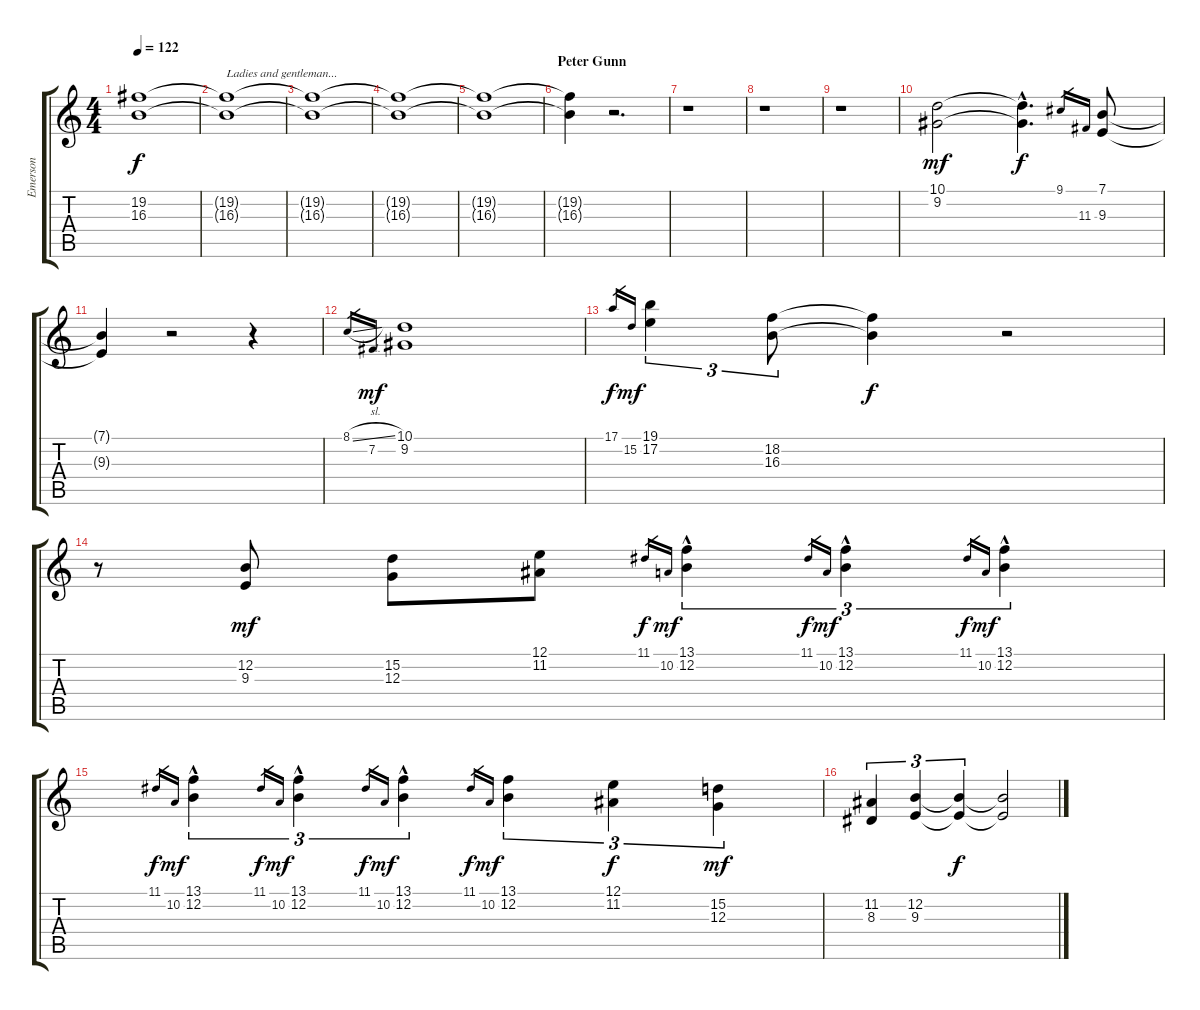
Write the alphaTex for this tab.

\track ("Emerson" "Emerson") {instrument lead8bassandlead}
\staff {score tabs}
\tuning (E4 B3 G3 D3 A2 E2) {hide}
\ts (4 4)
\tempo 122
\clef g2
\ks c
(19.2 16.3).1{dy f} |
(19.2{t} 16.3{t}).1{txt "Ladies and gentleman..."} |
(19.2{t} 16.3{t}).1 |
(19.2{t} 16.3{t}).1 |
(19.2{t} 16.3{t}).1 |
\section ("" "Peter Gunn")
(19.2{t} 16.3{t}).4 r.2{d} |
r.1 |
r.1 |
r.1 |
(10.1 9.2).2{dy mf} (10.1{hac t} 9.2{hac t}).4{d dy f} 9.1.16{gr} 11.3.16{gr} (7.1 9.3).8 |
(7.1{t} 9.3{t}).4 r.2 r.4 |
8.1{sl}.16{gr} 7.2.16{gr dy mf} (10.1 9.2).1 |
17.1.16{gr dy f} 15.2.16{gr dy mf} (19.1 17.2).4{tu (3 2)} (18.2 16.3).8{tu (3 2)} (18.2{t} 16.3{t}).4{dy f} r.2 |
r.8 (12.2 9.3).8{dy mf} (15.2 12.3).8 (12.1 11.2).8 11.1.16{gr dy f} 10.2.16{gr dy mf} (13.1{hac} 12.2{hac}).4{tu (3 2)} 11.1.16{gr dy f} 10.2.16{gr dy mf} (13.1{hac} 12.2{hac}).4{tu (3 2)} 11.1.16{gr dy f} 10.2.16{gr dy mf} (13.1{hac} 12.2{hac}).4{tu (3 2)} |
11.1.16{gr dy f} 10.2.16{gr dy mf} (13.1{hac} 12.2{hac}).4{tu (3 2)} 11.1.16{gr dy f} 10.2.16{gr dy mf} (13.1{hac} 12.2{hac}).4{tu (3 2)} 11.1.16{gr dy f} 10.2.16{gr dy mf} (13.1{hac} 12.2{hac}).4{tu (3 2)} 11.1.16{gr dy f} 10.2.16{gr dy mf} (13.1 12.2).4{tu (3 2)} (12.1 11.2).4{tu (3 2) dy f} (15.2 12.3).4{tu (3 2) dy mf} |
(11.2 8.3).4{tu (3 2)} (12.2 9.3).4{tu (3 2)} (12.2{t} 9.3{t}).4{tu (3 2) dy f} (12.2{t} 9.3{t}).2
